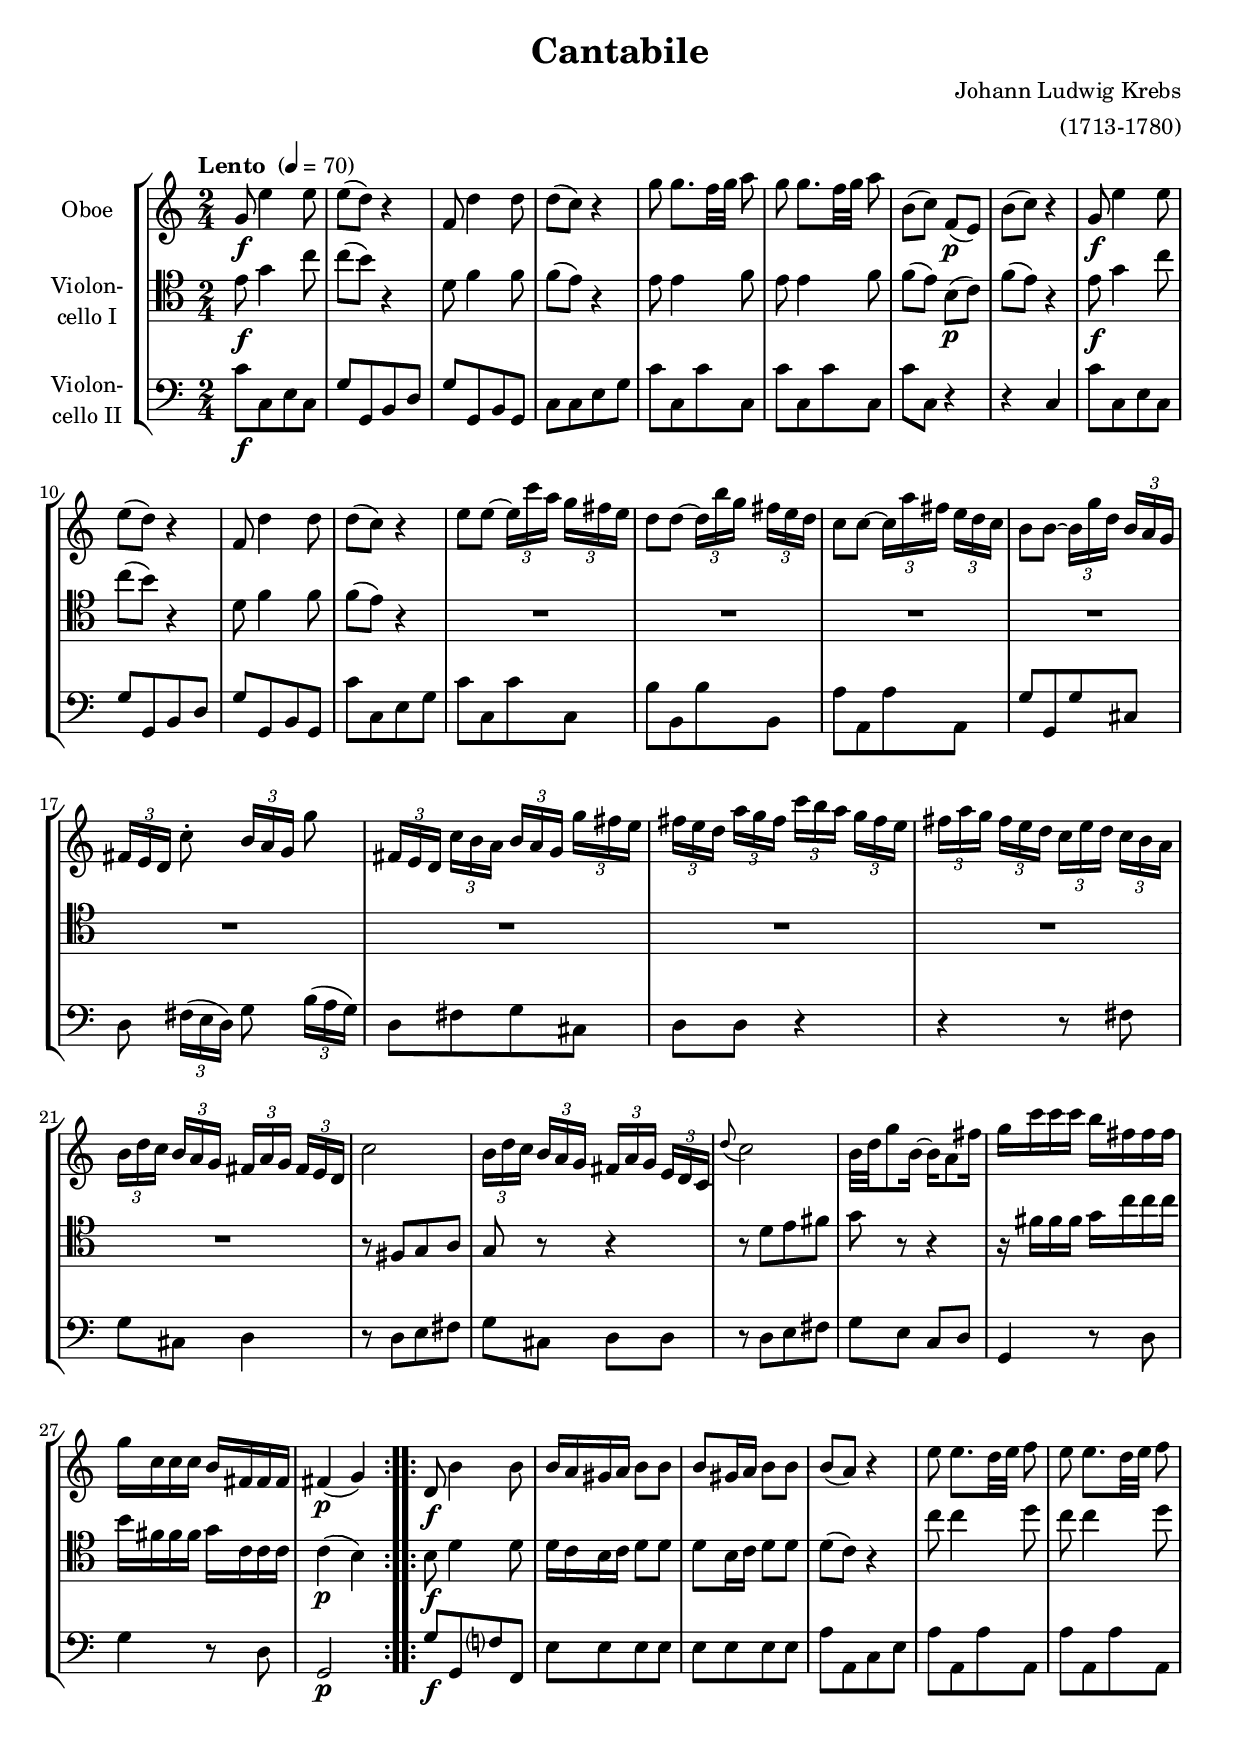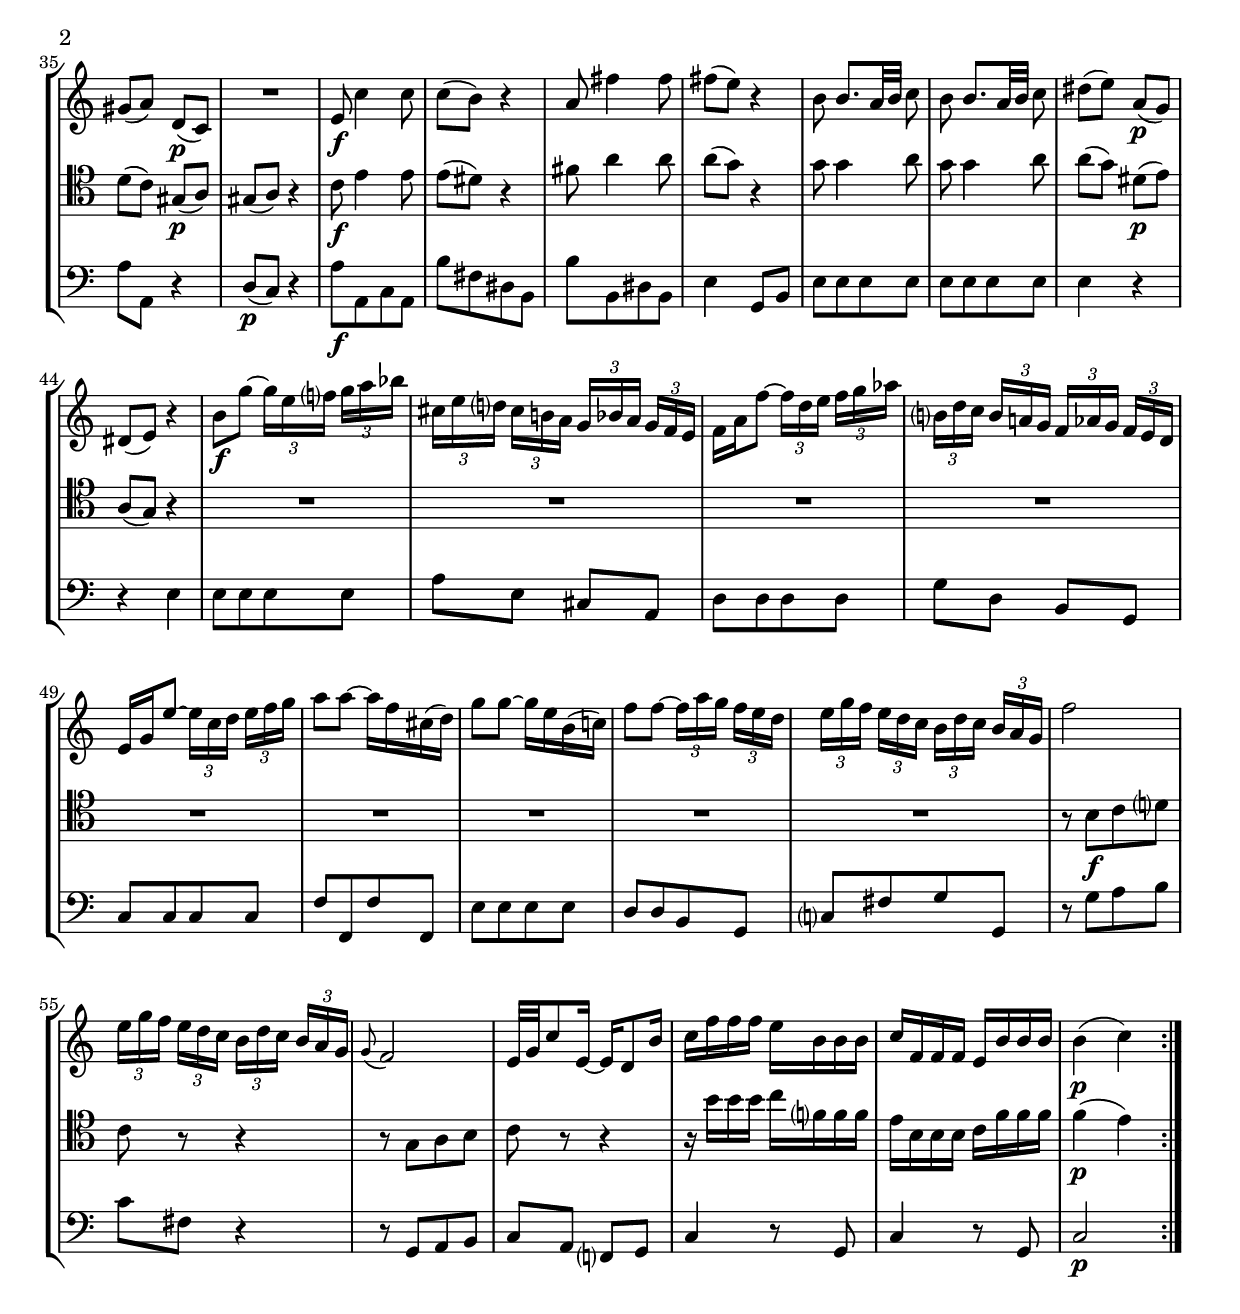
\version "2.14.2"
\include "deutsch.ly"

#(set-global-staff-size 19.5)

\header {
  title     = "Cantabile"
  composer  = "Johann Ludwig Krebs"
  arranger  = "(1713-1780)"
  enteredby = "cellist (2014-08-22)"
}

voiceconsts = {
 \key c \major
 \time 2/4
% \numericTimeSignature
 \compressFullBarRests
 \set tupletSpannerDuration = #(ly:make-moment 1 8)
 \tempo "Lento " 4=70
}


mihi = "clarinet"
milo = "string ensemble 1"
miba = "harpsichord"

va = \relative c'' {
  \voiceconsts
  \clef "treble"

  \repeat volta 2 {
    g8\f e'4 e8
    e( d) r4
    f,8 d'4 d8
    d( c) r4
    g'8 g8.[ f32 g] a8
    g g8.[ f32 g] a8
    h,( c) f,(\p e)
    h'( c) r4

    g8\f e'4 e8
    e( d) r4
    f,8 d'4 d8
    d( c) r4
    e8 e~ \times 2/3 { e16[ c' a] g fis e }
    d8 d~ \times 2/3 { d16[ h' g] fis e d }
    c8 c~ \times 2/3 { c16[ a' fis] e d c }

    h8 h~ \times 2/3 { h16[ g' d] h a g }
    \times 2/3 { fis[ e d] } c'8-. \times 2/3 { h16[ a g] } g'8
    \times 2/3 { fis,16 e d c'[ h a] h a g g'[ fis e] }
    \times 2/3 { fis e d a'[ g fis] c' h a g[ fis e] }

    \times 2/3 { fis a g fis[ e d] c e d c[ h a] }
    \times 2/3 { h d c h[ a g] fis a g fis[ e d] }
    c'2
    \times 2/3 { h16 d c h[ a g] fis a g e[ d c] }
    \appoggiatura d'8 c2

    h32 d g8 h,16~ h a8 fis'16
    g c c c h fis fis fis
    g c, c c h fis fis fis
    fis4(\p g)
  }

  \repeat volta 2 {
    d8\f h'4 h8
    h16 a gis a h8 h

    h gis16 a h8 h
    h( a) r4
    e'8 e8.[ d32 e] f8
    e e8.[ d32 e] f8
    gis,( a) d,8(\p c)
    R2
    e8\f c'4 c8
    c( h) r4

    a8 fis'4 fis8
    fis( e) r4
    h8 h8.[ a32 h] c8
    h h8.[ a32 h] c8
    dis( e) a,(\p g)
    dis( e) r4
    h'8\f g'~ \times 2/3 { g16[ e f?] g a b }

    \times 2/3 { cis, e d? cis[ h! a] g b a g[ f e] }
    f a f'8~ \times 2/3 { f16[ d e] f g as }
    \times 2/3 { h,? d c h[ a! g] f as g f[ e d] }
    e g e'8~ \times 2/3 { e16[ c d] e f g }

    a8 a~ a16 f cis( d)
    g8 g~ g16 e h( c!)
    f8 f~ \times 2/3 { f16[ a g] f e d }
    \times 2/3 { e g f e[ d c] h d c h[ a g] }
    f'2

    \times 2/3 { e16 g f e[ d c] h d c h[ a g] }
    \appoggiatura g8 f2
    e32 g c8 e,16~ e d8 h'16
    c f f f e h h h
    c f, f f e h' h h
    h4(\p c)
  }
}

vb = \relative c' {
  \voiceconsts
  \clef "tenor"

  \repeat volta 2 {
    e8\f g4 c8
    c( h) r4
    d,8 f4 f8
    f( e) r4
    e8 e4 f8
    e e4 f8
    f( e) h(\p c)
    f( e) r4
    e8\f g4 c8

    c( h) r4
    d,8 f4 f8
    f( e) r4
    R2*9
    r8 fis,[ g a]
    g r r4
    r8 d'[ e fis]
    g r r4

    r16 fis fis fis g c c c
    h fis fis fis g c, c c
    c4(\p h)
  }

  \repeat volta 2 {
    h8\f d4 d8
    d16 c h c d8 d
    d h16 c d8 d
    d( c) r4

    c'8 c4 d8
    c8 c4 d8
    d,( c) gis8(\p a)
    gis( a) r4
    c8\f e4 e8
    e( dis) r4
    fis8 a4 a8
    a( g) r4
    g8 g4 a8

    g g4 a8
    a( g) dis(\p e)
    a,( g) r4
    R2*9
    r8 h[\f c d?]
    c r r4

    r8 g[ a h]
    c r r4
    r16 h' h h c f,? f f
    e h h h c f f f
    f4(\p e)
  }
}

vc = \relative c' {
  \voiceconsts
  \clef "bass"

  \repeat volta 2 {
    c8[\f c, e c]
    g'[ g, h d]
    g[ g, h g]
    c[ c e g]
    c[ c, c' c,]
    c'[ c, c' c,]
    c' c, r4
    r c

    c'8[ c, e c]
    g'[ g, h d]
    g[ g, h g]
    c'[ c, e g]
    c[ c, c' c,]
    h'[ h, h' h,]
    a'[ a, a' a,]
    g'[ g, g' cis,]

    d \times 2/3 { fis16[( e d)] } g8 \times 2/3 { h16[( a g)] }
    d8[ fis g cis,]
    d d r4
    r r8 fis
    g cis, d4
    r8 d[ e fis]
    g cis, d d
    r d[ e fis]

    g e c d
    g,4 r8 d'
    g4 r8 d
    g,2\p
  }

  \repeat volta 2 {
    g'8[\f g, f'? f,]
    e'[ e e e]
    e[ e e e]
    a[ a, c e]

    a[ a, a' a,]
    a'[ a, a' a,]
    a' a, r4
    d8(\p c) r4
    a'8[\f a, c a]
    h'[ fis dis h]
    h'[ h, dis h]
    e4 g,8 h

    e[ e e e]
    e[ e e e]
    e4 r
    r e
    e8[ e e e]
    a e cis a
    d[ d d d]
    g d h g
    c[ c c c]

    f[ f, f' f,]
    e'[ e e e]
    d[ d h g]
    c?[ fis g g,]
    r g'[ a h]

    c fis, r4
    r8 g,[ a h]
    c a f? g
    c4 r8 g
    c4 r8 g
    c2\p
  }
}


music = \new StaffGroup <<
      \new Staff {
	\set Staff.midiInstrument = \mihi
	\set Staff.instrumentName = \markup \center-column { "Oboe" }
	\transpose c c { \va }
      }

      \new Staff {
	\set Staff.midiInstrument = \milo
	\set Staff.instrumentName = \markup \center-column { "Violon-" "cello I" }
	\transpose c c { \vb }
      }

      \new Staff {
	\set Staff.midiInstrument = \miba
	\set Staff.instrumentName = \markup \center-column { "Violon-" "cello II" }
	\transpose c c { \vc }
      }
>>

\book {
  \score {
    \music
    \layout {}
  }

  \score {
    \unfoldRepeats \music

    \midi {
      \context {
        \Score
      }
    }
  }
}
